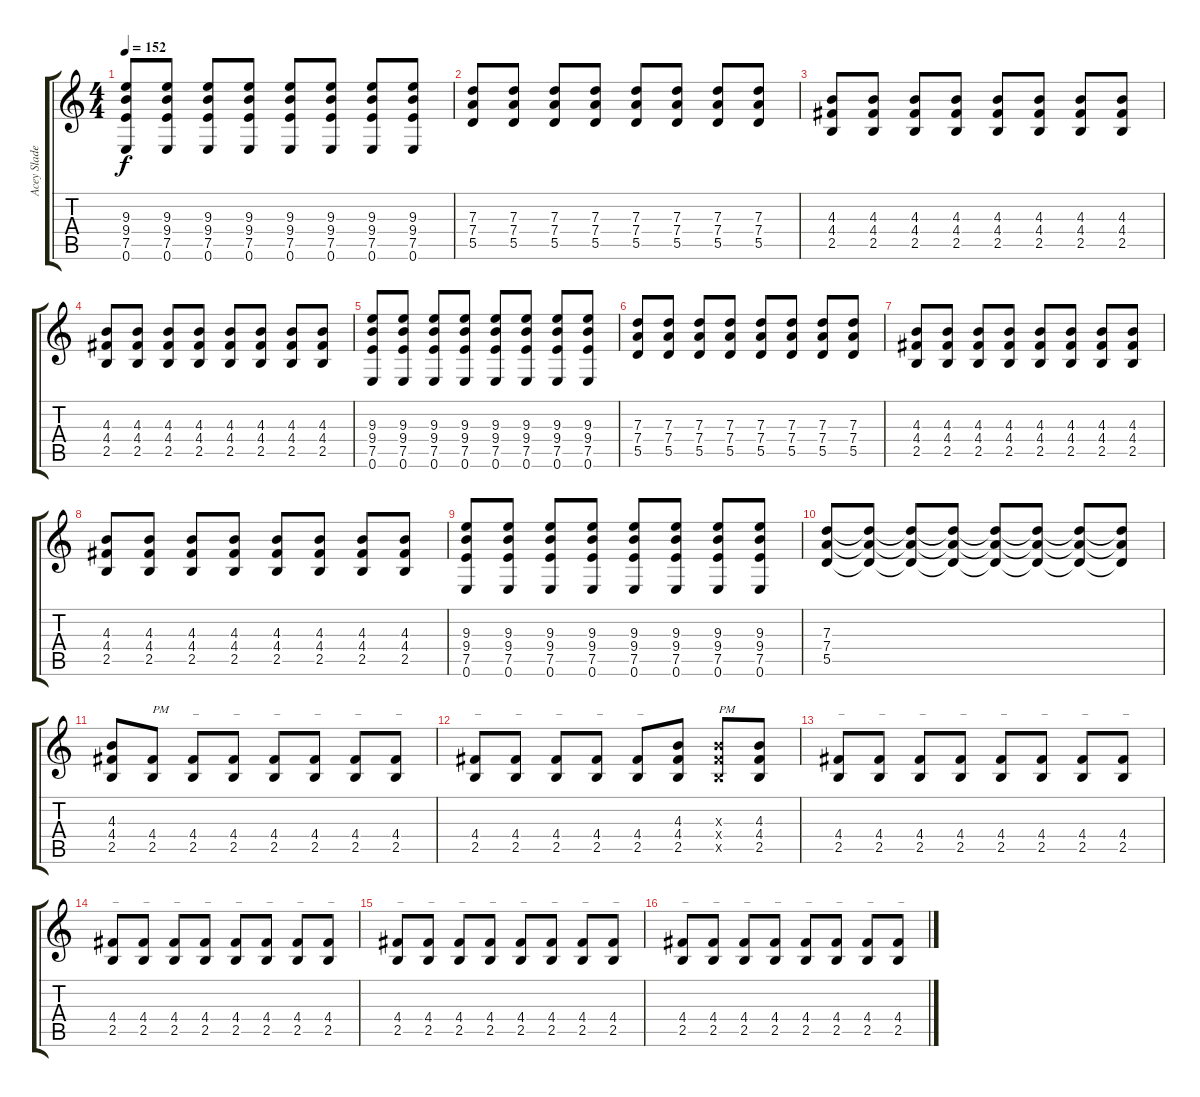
\track ("Acey Slade" "Acey Slade") {instrument distortionguitar}
\staff {score tabs}
\tuning (E4 B3 G3 D3 A2 E2) {hide}
\ts (4 4)
\tempo 152
\clef g2
\ks c
(9.3 9.4 7.5 0.6).8{dy f} (9.3 9.4 7.5 0.6).8 (9.3 9.4 7.5 0.6).8 (9.3 9.4 7.5 0.6).8 (9.3 9.4 7.5 0.6).8 (9.3 9.4 7.5 0.6).8 (9.3 9.4 7.5 0.6).8 (9.3 9.4 7.5 0.6).8 |
(7.3 7.4 5.5).8 (7.3 7.4 5.5).8 (7.3 7.4 5.5).8 (7.3 7.4 5.5).8 (7.3 7.4 5.5).8 (7.3 7.4 5.5).8 (7.3 7.4 5.5).8 (7.3 7.4 5.5).8 |
(4.3 4.4 2.5).8 (4.3 4.4 2.5).8 (4.3 4.4 2.5).8 (4.3 4.4 2.5).8 (4.3 4.4 2.5).8 (4.3 4.4 2.5).8 (4.3 4.4 2.5).8 (4.3 4.4 2.5).8 |
(4.3 4.4 2.5).8 (4.3 4.4 2.5).8 (4.3 4.4 2.5).8 (4.3 4.4 2.5).8 (4.3 4.4 2.5).8 (4.3 4.4 2.5).8 (4.3 4.4 2.5).8 (4.3 4.4 2.5).8 |
(9.3 9.4 7.5 0.6).8 (9.3 9.4 7.5 0.6).8 (9.3 9.4 7.5 0.6).8 (9.3 9.4 7.5 0.6).8 (9.3 9.4 7.5 0.6).8 (9.3 9.4 7.5 0.6).8 (9.3 9.4 7.5 0.6).8 (9.3 9.4 7.5 0.6).8 |
(7.3 7.4 5.5).8 (7.3 7.4 5.5).8 (7.3 7.4 5.5).8 (7.3 7.4 5.5).8 (7.3 7.4 5.5).8 (7.3 7.4 5.5).8 (7.3 7.4 5.5).8 (7.3 7.4 5.5).8 |
(4.3 4.4 2.5).8 (4.3 4.4 2.5).8 (4.3 4.4 2.5).8 (4.3 4.4 2.5).8 (4.3 4.4 2.5).8 (4.3 4.4 2.5).8 (4.3 4.4 2.5).8 (4.3 4.4 2.5).8 |
(4.3 4.4 2.5).8 (4.3 4.4 2.5).8 (4.3 4.4 2.5).8 (4.3 4.4 2.5).8 (4.3 4.4 2.5).8 (4.3 4.4 2.5).8 (4.3 4.4 2.5).8 (4.3 4.4 2.5).8 |
(9.3 9.4 7.5 0.6).8 (9.3 9.4 7.5 0.6).8 (9.3 9.4 7.5 0.6).8 (9.3 9.4 7.5 0.6).8 (9.3 9.4 7.5 0.6).8 (9.3 9.4 7.5 0.6).8 (9.3 9.4 7.5 0.6).8 (9.3 9.4 7.5 0.6).8 |
(7.3 7.4 5.5).8 (7.3{t} 7.4{t} 5.5{t}).8 (7.3{t} 7.4{t} 5.5{t}).8 (7.3{t} 7.4{t} 5.5{t}).8 (7.3{t} 7.4{t} 5.5{t}).8 (7.3{t} 7.4{t} 5.5{t}).8 (7.3{t} 7.4{t} 5.5{t}).8 (7.3{t} 7.4{t} 5.5{t}).8 |
(4.3 4.4 2.5).8 (4.4 2.5).8{txt "PM"} (4.4 2.5).8{txt "_"} (4.4 2.5).8{txt "_"} (4.4 2.5).8{txt "_"} (4.4 2.5).8{txt "_"} (4.4 2.5).8{txt "_"} (4.4 2.5).8{txt "_"} |
(4.4 2.5).8{txt "_"} (4.4 2.5).8{txt "_"} (4.4 2.5).8{txt "_"} (4.4 2.5).8{txt "_"} (4.4 2.5).8{txt "_"} (4.3 4.4 2.5).8 (4.3{x} 4.4{x} 2.5{x}).8{txt "PM"} (4.3 4.4 2.5).8 |
(4.4 2.5).8{txt "_"} (4.4 2.5).8{txt "_"} (4.4 2.5).8{txt "_"} (4.4 2.5).8{txt "_"} (4.4 2.5).8{txt "_"} (4.4 2.5).8{txt "_"} (4.4 2.5).8{txt "_"} (4.4 2.5).8{txt "_"} |
(4.4 2.5).8{txt "_"} (4.4 2.5).8{txt "_"} (4.4 2.5).8{txt "_"} (4.4 2.5).8{txt "_"} (4.4 2.5).8{txt "_"} (4.4 2.5).8{txt "_"} (4.4 2.5).8{txt "_"} (4.4 2.5).8{txt "_"} |
(4.4 2.5).8{txt "_"} (4.4 2.5).8{txt "_"} (4.4 2.5).8{txt "_"} (4.4 2.5).8{txt "_"} (4.4 2.5).8{txt "_"} (4.4 2.5).8{txt "_"} (4.4 2.5).8{txt "_"} (4.4 2.5).8{txt "_"} |
(4.4 2.5).8{txt "_"} (4.4 2.5).8{txt "_"} (4.4 2.5).8{txt "_"} (4.4 2.5).8{txt "_"} (4.4 2.5).8{txt "_"} (4.4 2.5).8{txt "_"} (4.4 2.5).8{txt "_"} (4.4 2.5).8{txt "_"}
